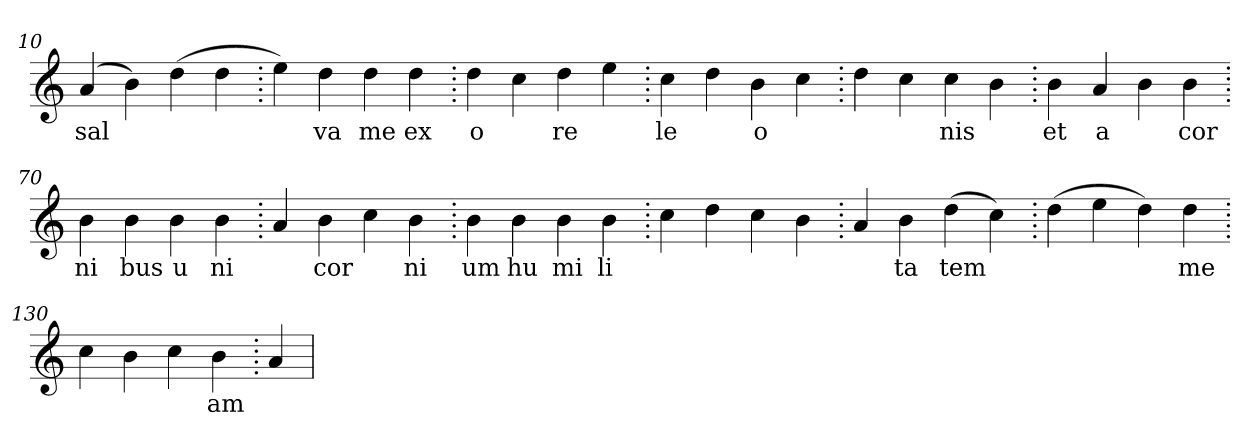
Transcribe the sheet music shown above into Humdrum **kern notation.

**kern	**text
*part1	*part1
*staff1	*staff1
*clefG2	*
=10.	=10.
(>4a	sal
4b)	.
(>4dd	.
4dd	.
=20.	=20.
4ee)	.
4dd	va
4dd	me
4dd	ex
=30.	=30.
4dd	o
4cc	.
4dd	re
4ee	.
=40.	=40.
4cc	le
4dd	.
4b	o
4cc	.
=50.	=50.
4dd	.
4cc	.
4cc	nis
4b	.
=60.	=60.
4b	et
4a	a
4b	.
4b	cor
=70.	=70.
4b	ni
4b	bus
4b	u
4b	ni
=80.	=80.
4a	.
4b	cor
4cc	.
4b	ni
=90.	=90.
4b	um
4b	hu
4b	mi
4b	li
=100.	=100.
4cc	.
4dd	.
4cc	.
4b	.
=110.	=110.
4a	.
4b	ta
(>4dd	tem
4cc)	.
=120.	=120.
(>4dd	.
4ee	.
4dd)	.
4dd	me
=130.	=130.
4cc	.
4b	.
4cc	.
4b	am
=140.	=140.
4a	.
=	=
*-	*-
